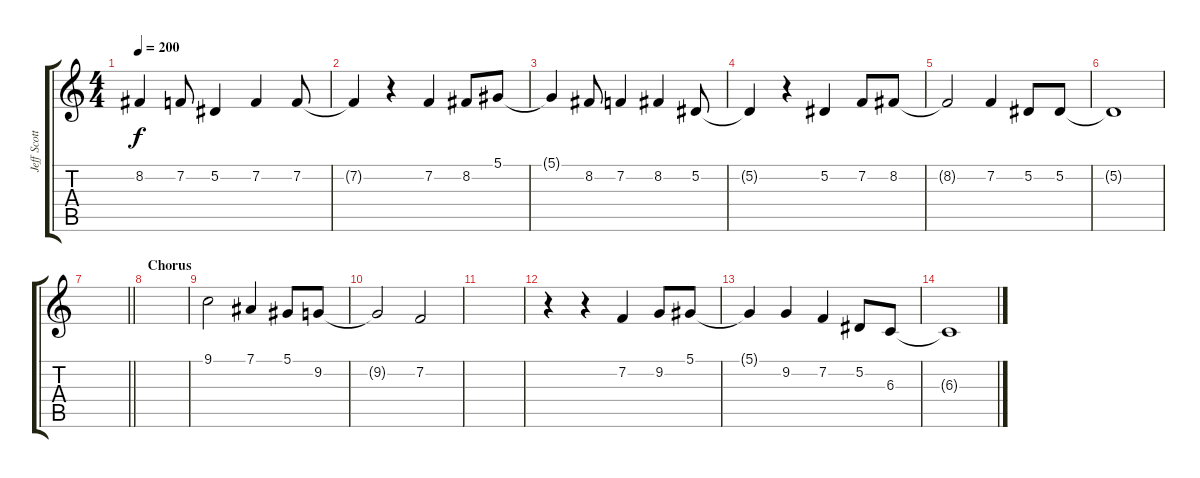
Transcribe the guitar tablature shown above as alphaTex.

\track ("Jeff Scott Soto" "Jeff Scott") {instrument lead2sawtooth}
\staff {score tabs}
\tuning (Eb4 Bb3 Gb3 Db3 Ab2 Eb2) {hide}
\ts (4 4)
\tempo 200
\clef g2
\ks c
8.2{t}.4{dy f} 7.2.8 5.2.4 7.2.4 7.2.8 |
7.2{t}.4 r.4 7.2.4 8.2.8 5.1.8 |
5.1{t}.4 8.2.8 7.2.4 8.2.4 5.2.8 |
5.2{t}.4 r.4 5.2.4 7.2.8 8.2.8 |
8.2{t}.2 7.2.4 5.2.8 5.2.8 |
5.2{t}.1 |
\barLineRight lightlight
|
\section ("" "Chorus")
|
9.1.2 7.1.4 5.1.8 9.2.8 |
9.2{t}.2 7.2.2 |
|
r.4 r.4 7.2.4 9.2.8 5.1.8 |
5.1{t}.4 9.2.4 7.2.4 5.2.8 6.3.8 |
6.3{t}.1
